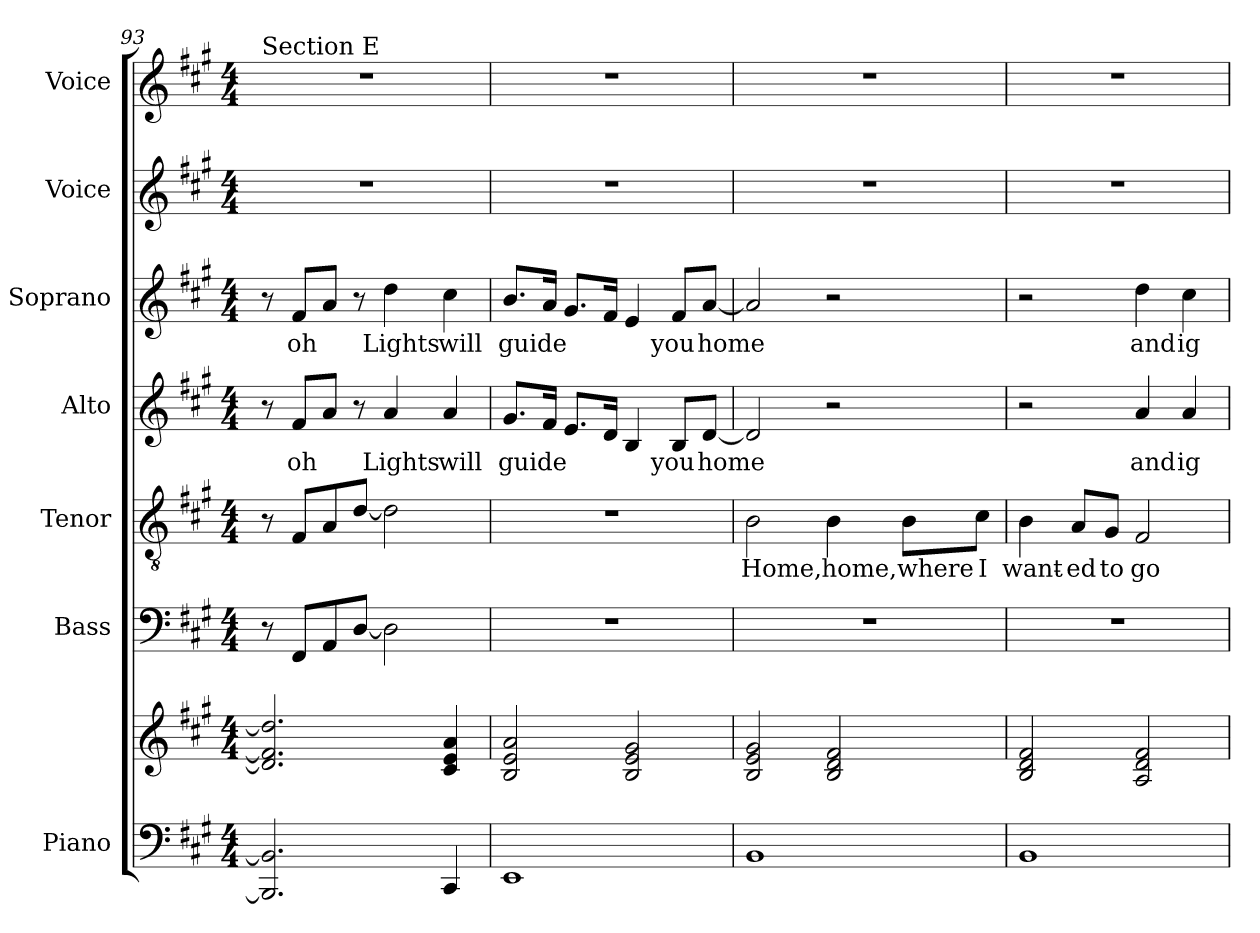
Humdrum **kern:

**kern	**kern	**kern	**kern	**text	**kern	**text	**kern	**text	**kern	**kern
*part7	*part7	*part6	*part5	*part5	*part4	*part4	*part3	*part3	*part2	*part1
*staff8	*staff7	*staff6	*staff5	*staff5	*staff4	*staff4	*staff3	*staff3	*staff2	*staff1
*I"Piano	*	*I"Bass	*I"Tenor	*	*I"Alto	*	*I"Soprano	*	*I"Voice	*I"Voice
*I'Pno.	*	*I'B.	*I'T.	*	*I'A.	*	*I'S.	*	*I'Vo.	*I'Vo.
*clefF4	*clefG2	*clefF4	*clefGv2	*	*clefG2	*	*clefG2	*	*clefG2	*clefG2
*k[f#c#g#]	*k[f#c#g#]	*k[f#c#g#]	*k[f#c#g#]	*	*k[f#c#g#]	*	*k[f#c#g#]	*	*k[f#c#g#]	*k[f#c#g#]
*M4/4	*M4/4	*M4/4	*M4/4	*	*M4/4	*	*M4/4	*	*M4/4	*M4/4
=93	=93	=93	=93	=93	=93	=93	=93	=93	=93	=93
!	!	!	!	!	!	!	!	!	!	!LO:TX:a:t=Section E
2.BBB/] 2.BB/]	2.d/] 2.f#/] 2.dd/]	8r	8r	.	8r	.	8r	.	1r	1r
.	.	8FF#/L	8F#/L	.	8f#/L	oh	8f#/L	oh	.	.
.	.	8AA/	8A/	.	8a/J	.	8a/J	.	.	.
.	.	[8D/J	[8d/J	.	8r	.	8r	.	.	.
.	.	2D\]	2d\]	.	4a/	Lights	4dd\	Lights	.	.
4CC#/	4c#/ 4e/ 4a/	.	.	.	4a/	will	4cc#\	will	.	.
=94	=94	=94	=94	=94	=94	=94	=94	=94	=94	=94
1EE	2B/ 2e/ 2a/	1r	1r	.	8.g#/L	guide	8.b/L	guide	1r	1r
.	.	.	.	.	16f#/Jk	.	16a/Jk	.	.	.
.	.	.	.	.	8.e/L	.	8.g#/L	.	.	.
.	.	.	.	.	16d/Jk	.	16f#/Jk	.	.	.
.	2B/ 2e/ 2g#/	.	.	.	4B/	.	4e/	.	.	.
.	.	.	.	.	8B/L	you	8f#/L	you	.	.
.	.	.	.	.	[8d/J	home	[8a/J	home	.	.
=95	=95	=95	=95	=95	=95	=95	=95	=95	=95	=95
1BB	2B/ 2e/ 2g#/	1r	2B\	Home,	2d/]	.	2a/]	.	1r	1r
.	2B/ 2d/ 2f#/	.	4B\	home,	2r	.	2r	.	.	.
.	.	.	8B\L	where	.	.	.	.	.	.
.	.	.	8c#\J	I	.	.	.	.	.	.
=96	=96	=96	=96	=96	=96	=96	=96	=96	=96	=96
1BB	2B/ 2d/ 2f#/	1r	4B\	want-	2r	.	2r	.	1r	1r
.	.	.	8A/L	-ed	.	.	.	.	.	.
.	.	.	8G#/J	to	.	.	.	.	.	.
.	2A/ 2d/ 2f#/	.	2F#/	go	4a/	and	4dd\	and	.	.
.	.	.	.	.	4a/	ig-	4cc#\	ig-	.	.
=	=	=	=	=	=	=	=	=	=	=
*-	*-	*-	*-	*-	*-	*-	*-	*-	*-	*-
